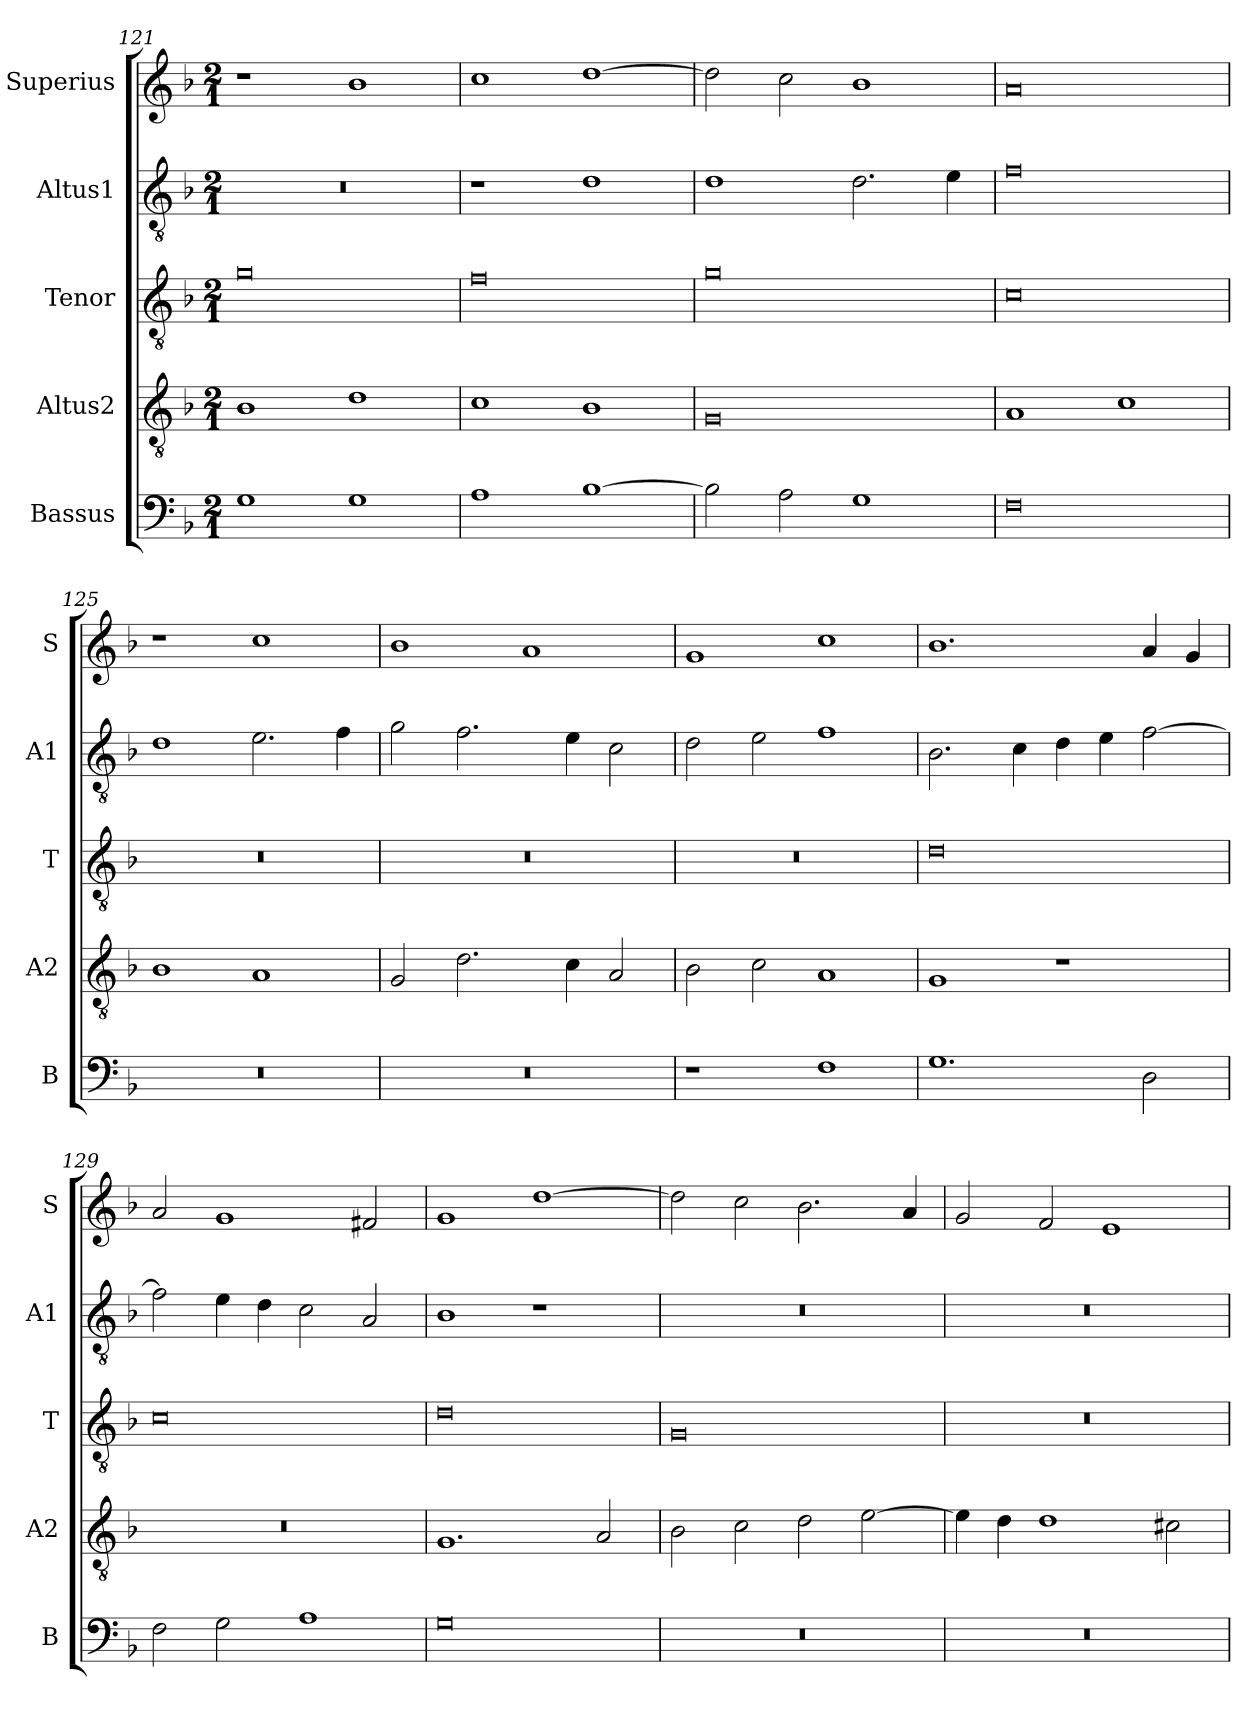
**kern	**kern	**kern	**kern	**kern
*part5	*part4	*part3	*part2	*part1
*staff5	*staff4	*staff3	*staff2	*staff1
*I"Bassus	*I"Altus2	*I"Tenor	*I"Altus1	*I"Superius
*I'B	*I'A2	*I'T	*I'A1	*I'S
*clefF4	*clefGv2	*clefGv2	*clefGv2	*clefG2
*k[b-]	*k[b-]	*k[b-]	*k[b-]	*k[b-]
*M2/1	*M2/1	*M2/1	*M2/1	*M2/1
=121	=121	=121	=121	=121
1G	1B-	0g	0r	1r
1G	1d	.	.	1b-
=122	=122	=122	=122	=122
1A	1c	0f	1r	1cc
[1B-	1B-	.	1d	[1dd
=123	=123	=123	=123	=123
2B-\]	0G	0g	1d	2dd\]
2A\	.	.	.	2cc\
1G	.	.	2.d\	1b-
.	.	.	4e\	.
=124	=124	=124	=124	=124
0F	1A	0c	0f	0a
.	1c	.	.	.
=125	=125	=125	=125	=125
0r	1B-	0r	1d	1r
.	1A	.	2.e\	1cc
.	.	.	4f\	.
=126	=126	=126	=126	=126
0r	2G/	0r	2g\	1b-
.	2.d\	.	2.f\	.
.	.	.	.	1a
.	4c\	.	4e\	.
.	2A/	.	2c\	.
=127	=127	=127	=127	=127
1r	2B-\	0r	2d\	1g
.	2c\	.	2e\	.
1F	1A	.	1f	1cc
=128	=128	=128	=128	=128
1.G	1G	0d	2.B-\	1.b-
.	.	.	4c\	.
.	1r	.	4d\	.
.	.	.	4e\	.
2D\	.	.	[2f\	4a/
.	.	.	.	4g/
=129	=129	=129	=129	=129
2F\	0r	0c	2f\]	2a/
2G\	.	.	4e\	1g
.	.	.	4d\	.
1A	.	.	2c\	.
.	.	.	2A/	2f#X/
=130	=130	=130	=130	=130
0G	1.G	0d	1B-	1g
.	.	.	1r	[1dd
.	2A/	.	.	.
=131	=131	=131	=131	=131
0r	2B-\	0G	0r	2dd\]
.	2c\	.	.	2cc\
.	2d\	.	.	2.b-\
.	[2e\	.	.	.
.	.	.	.	4a/
=132	=132	=132	=132	=132
0r	4e\]	0r	0r	2g/
.	4d\	.	.	.
.	1d	.	.	2f/
.	.	.	.	1e
.	2c#X\	.	.	.
=	=	=	=	=
*-	*-	*-	*-	*-
